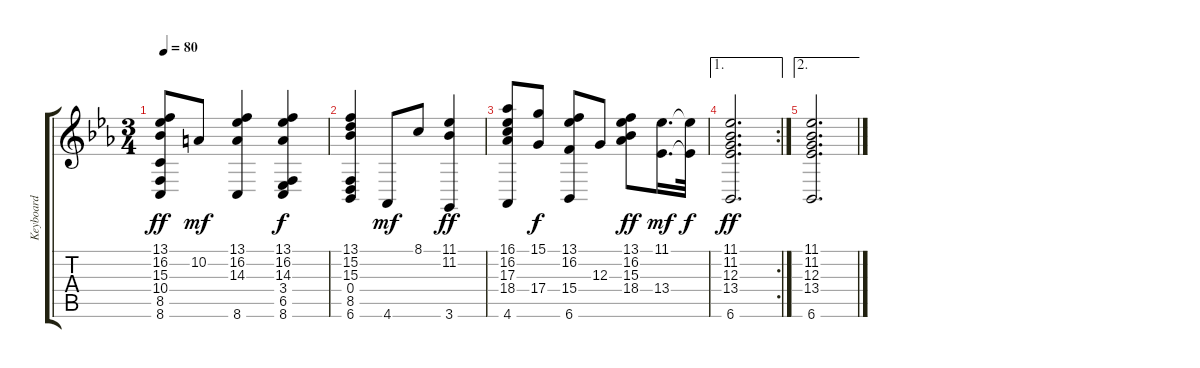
\track ("Keyboard" "Keyboard") {instrument acousticgrandpiano}
\staff {score tabs}
\tuning (E4 B3 G3 D3 A2 E2) {hide}
\ts (3 4)
\tempo 80
\clef g2
\ks eb
(13.1 16.2 15.3 10.4 8.5 8.6).8{dy ff} 10.2.8{dy mf} (13.1 16.2 14.3 8.6).4 (13.1 16.2 14.3 3.4 6.5 8.6).4{dy f} |
(13.1 15.2 15.3 0.4 8.5 6.6).4 4.6.8{dy mf} 8.1.8 (11.1 11.2 3.6).4{dy ff} |
(16.1 16.2 17.3 18.4 4.6).8 (15.1 17.4).8{dy f} (13.1 16.2 15.4 6.6).8 12.3.8 (13.1 16.2 15.3 18.4).8{dy ff} (11.1 13.4).16{d dy mf} (11.1{t} 13.4{t}).32{dy f} |
\ae 1
\rc 2
(11.1 11.2 12.3 13.4 6.6).2{d dy ff} |
\ae 2
(11.1 11.2 12.3 13.4 6.6).2{d}
